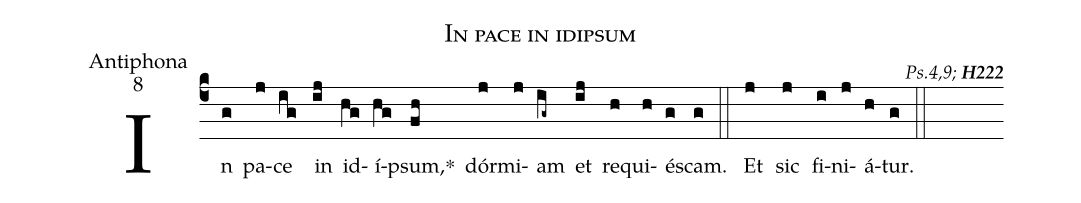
name:In pace in idipsum;
office-part:Antiphona;
mode:8;
commentary:{\itshape\mdseries Ps.4,9;\/} {\bfseries H222};
%%
(c4) In(g) pa(j)ce(ig) in(ij) id(hg)í(hg)psum,<sp>*</sp>(fh) dór(j)mi(j)am(ig~) et(ij) re(h)qui(h)és(g)cam.(g)  (::)
<eu> Et(j) sic(j) fi(i)ni(j)á(h)tur.(g) </eu> (::)
